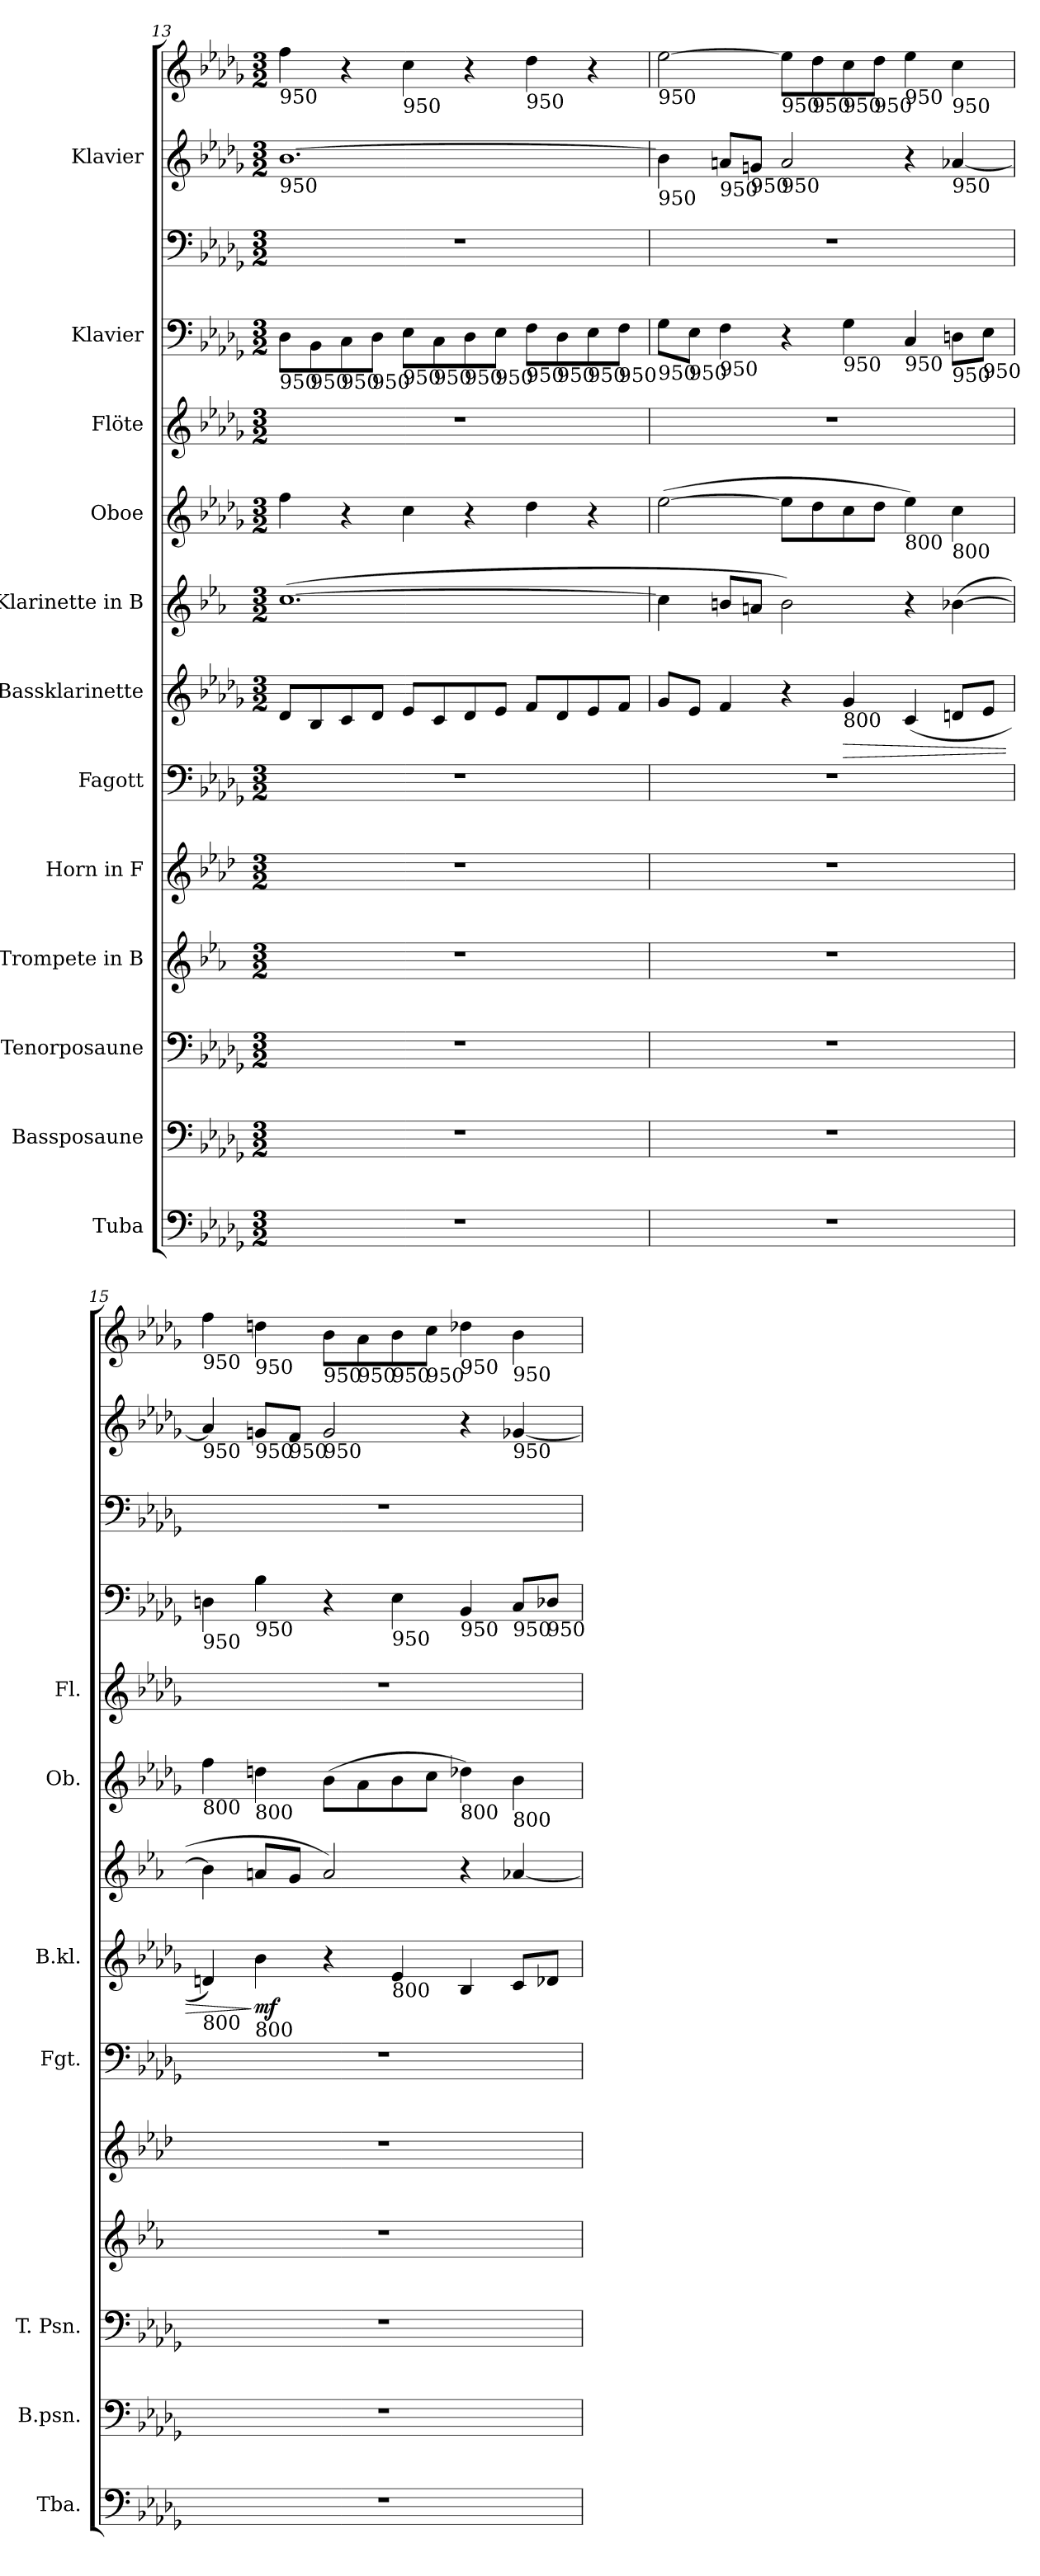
**kern	**kern	**kern	**kern	**kern	**kern	**kern	**dynam	**kern	**kern	**kern	**kern	**kern	**kern	**kern
*part12	*part11	*part10	*part9	*part8	*part7	*part6	*part6	*part5	*part4	*part3	*part2	*part2	*part1	*part1
*staff14	*staff13	*staff12	*staff11	*staff10	*staff9	*staff8	*staff8	*staff7	*staff6	*staff5	*staff4	*staff3	*staff2	*staff1
*I"Tuba	*I"Bassposaune	*I"Tenorposaune	*I"Trompete in B	*I"Horn in F	*I"Fagott	*I"Bassklarinette	*	*I"Klarinette in B	*I"Oboe	*I"Flöte	*I"Klavier	*	*I"Klavier	*
*I'Tba.	*I'B.psn.	*I'T. Psn.	*	*	*I'Fgt.	*I'B.kl.	*	*	*I'Ob.	*I'Fl.	*	*	*	*
*clefF4	*clefF4	*clefF4	*clefG2	*clefG2	*clefF4	*clefG2	*	*clefG2	*clefG2	*clefG2	*clefF4	*clefF4	*clefG2	*clefG2
*	*	*	*ITrd1c2	*ITrd4c7	*	*ITrd8c14	*	*ITrd1c2	*	*	*	*	*	*
*k[b-e-a-d-g-]	*k[b-e-a-d-g-]	*k[b-e-a-d-g-]	*k[b-e-a-d-g-]	*k[b-e-a-d-g-]	*k[b-e-a-d-g-]	*k[b-e-a-d-g-]	*	*k[b-e-a-d-g-]	*k[b-e-a-d-g-]	*k[b-e-a-d-g-]	*k[b-e-a-d-g-]	*k[b-e-a-d-g-]	*k[b-e-a-d-g-]	*k[b-e-a-d-g-]
*M3/2	*M3/2	*M3/2	*M3/2	*M3/2	*M3/2	*M3/2	*	*M3/2	*M3/2	*M3/2	*M3/2	*M3/2	*M3/2	*M3/2
=13	=13	=13	=13	=13	=13	=13	=13	=13	=13	=13	=13	=13	=13	=13
!	!	!	!	!	!	!	!	!	!	!	!	!	!	!LO:TX:b:t=950
!	!	!	!	!	!	!	!	!	!	!	!	!	!LO:TX:b:t=950	!
!	!	!	!	!	!	!	!	!	!	!	!LO:TX:b:t=950	!	!	!
1.r	1.r	1.r	1.r	1.r	1.r	8D-/L	.	(>[1.b-	4ff\	1.r	8D-\L	1.r	[1.b-	4ff\
!	!	!	!	!	!	!	!	!	!	!	!LO:TX:b:t=950	!	!	!
.	.	.	.	.	.	8BB-/	.	.	.	.	8BB-\	.	.	.
!	!	!	!	!	!	!	!	!	!	!	!LO:TX:b:t=950	!	!	!
.	.	.	.	.	.	8C/	.	.	4r	.	8C\	.	.	4r
!	!	!	!	!	!	!	!	!	!	!	!LO:TX:b:t=950	!	!	!
.	.	.	.	.	.	8D-/J	.	.	.	.	8D-\J	.	.	.
!	!	!	!	!	!	!	!	!	!	!	!	!	!	!LO:TX:b:t=950
!	!	!	!	!	!	!	!	!	!	!	!LO:TX:b:t=950	!	!	!
.	.	.	.	.	.	8E-/L	.	.	4cc\	.	8E-\L	.	.	4cc\
!	!	!	!	!	!	!	!	!	!	!	!LO:TX:b:t=950	!	!	!
.	.	.	.	.	.	8C/	.	.	.	.	8C\	.	.	.
!	!	!	!	!	!	!	!	!	!	!	!LO:TX:b:t=950	!	!	!
.	.	.	.	.	.	8D-/	.	.	4r	.	8D-\	.	.	4r
!	!	!	!	!	!	!	!	!	!	!	!LO:TX:b:t=950	!	!	!
.	.	.	.	.	.	8E-/J	.	.	.	.	8E-\J	.	.	.
!	!	!	!	!	!	!	!	!	!	!	!	!	!	!LO:TX:b:t=950
!	!	!	!	!	!	!	!	!	!	!	!LO:TX:b:t=950	!	!	!
.	.	.	.	.	.	8F/L	.	.	4dd-\	.	8F\L	.	.	4dd-\
!	!	!	!	!	!	!	!	!	!	!	!LO:TX:b:t=950	!	!	!
.	.	.	.	.	.	8D-/	.	.	.	.	8D-\	.	.	.
!	!	!	!	!	!	!	!	!	!	!	!LO:TX:b:t=950	!	!	!
.	.	.	.	.	.	8E-/	.	.	4r	.	8E-\	.	.	4r
!	!	!	!	!	!	!	!	!	!	!	!LO:TX:b:t=950	!	!	!
.	.	.	.	.	.	8F/J	.	.	.	.	8F\J	.	.	.
=14	=14	=14	=14	=14	=14	=14	=14	=14	=14	=14	=14	=14	=14	=14
!	!	!	!	!	!	!	!	!	!	!	!	!	!	!LO:TX:b:t=950
!	!	!	!	!	!	!	!	!	!	!	!	!	!LO:TX:b:t=950	!
!	!	!	!	!	!	!	!	!	!	!	!LO:TX:b:t=950	!	!	!
1.r	1.r	1.r	1.r	1.r	1.r	8G-/L	.	4b-\]	(>[2ee-\	1.r	8G-\L	1.r	4b-\]	[2ee-\
!	!	!	!	!	!	!	!	!	!	!	!LO:TX:b:t=950	!	!	!
.	.	.	.	.	.	8E-/J	.	.	.	.	8E-\J	.	.	.
!	!	!	!	!	!	!	!	!	!	!	!	!	!LO:TX:b:t=950	!
!	!	!	!	!	!	!	!	!	!	!	!LO:TX:b:t=950	!	!	!
.	.	.	.	.	.	4F/	.	8an/L	.	.	4F\	.	8an/L	.
!	!	!	!	!	!	!	!	!	!	!	!	!	!LO:TX:b:t=950	!
.	.	.	.	.	.	.	.	8gn/J	.	.	.	.	8gn/J	.
!	!	!	!	!	!	!	!	!	!	!	!	!	!	!LO:TX:b:t=950
!	!	!	!	!	!	!	!	!	!	!	!	!	!LO:TX:b:t=950	!
.	.	.	.	.	.	4r	.	2a\)	8ee-\L]	.	4r	.	2a/	8ee-\L]
!	!	!	!	!	!	!	!	!	!	!	!	!	!	!LO:TX:b:t=950
.	.	.	.	.	.	.	.	.	8dd-\	.	.	.	.	8dd-\
!	!	!	!	!	!	!	!	!	!	!	!	!	!	!LO:TX:b:t=950
!	!	!	!	!	!	!	!	!	!	!	!LO:TX:b:t=950	!	!	!
!	!	!	!	!	!	!LO:TX:b:t=800	!	!	!	!	!	!	!	!
!	!	!	!	!	!	!	!LO:HP:b	!	!	!	!	!	!	!
.	.	.	.	.	.	4G-/	>	.	8cc\	.	4G-\	.	.	8cc\
!	!	!	!	!	!	!	!	!	!	!	!	!	!	!LO:TX:b:t=950
.	.	.	.	.	.	.	.	.	8dd-\J	.	.	.	.	8dd-\J
!	!	!	!	!	!	!	!	!	!	!	!	!	!	!LO:TX:b:t=950
!	!	!	!	!	!	!	!	!	!	!	!LO:TX:b:t=950	!	!	!
!	!	!	!	!	!	!	!	!	!LO:TX:b:t=800	!	!	!	!	!
.	.	.	.	.	.	(<4C/	.	4r	4ee-\)	.	4C/	.	4r	4ee-\
!	!	!	!	!	!	!	!	!	!	!	!	!	!	!LO:TX:b:t=950
!	!	!	!	!	!	!	!	!	!	!	!	!	!LO:TX:b:t=950	!
!	!	!	!	!	!	!	!	!	!	!	!LO:TX:b:t=950	!	!	!
!	!	!	!	!	!	!	!	!	!LO:TX:b:t=800	!	!	!	!	!
.	.	.	.	.	.	8Dn/L	.	(>[4a-X\	4cc\	.	8Dn\L	.	[4a-X/	4cc\
!	!	!	!	!	!	!	!	!	!	!	!LO:TX:b:t=950	!	!	!
.	.	.	.	.	.	8E-/J	.	.	.	.	8E-\J	.	.	.
!!LO:PB:g=z
=15	=15	=15	=15	=15	=15	=15	=15	=15	=15	=15	=15	=15	=15	=15
!	!	!	!	!	!	!	!	!	!	!	!	!	!	!LO:TX:b:t=950
!	!	!	!	!	!	!	!	!	!	!	!	!	!LO:TX:b:t=950	!
!	!	!	!	!	!	!	!	!	!	!	!LO:TX:b:t=950	!	!	!
!	!	!	!	!	!	!	!	!	!LO:TX:b:t=800	!	!	!	!	!
!	!	!	!	!	!	!LO:TX:b:t=800	!	!	!	!	!	!	!	!
1.r	1.r	1.r	1.r	1.r	1.r	4Dn/)	.	4a-\]	4ff\	1.r	4Dn\	1.r	4a-/]	4ff\
!	!	!	!	!	!	!	!	!	!	!	!	!	!	!LO:TX:b:t=950
!	!	!	!	!	!	!	!	!	!	!	!	!	!LO:TX:b:t=950	!
!	!	!	!	!	!	!	!	!	!	!	!LO:TX:b:t=950	!	!	!
!	!	!	!	!	!	!	!	!	!LO:TX:b:t=800	!	!	!	!	!
!	!	!	!	!	!	!LO:TX:b:t=800	!	!	!	!	!	!	!	!
!	!	!	!	!	!	!	!LO:DY:n=1:b	!	!	!	!	!	!	!
.	.	.	.	.	.	4B-\	] mf	8gn/L	4ddn\	.	4B-\	.	8gn/L	4ddn\
!	!	!	!	!	!	!	!	!	!	!	!	!	!LO:TX:b:t=950	!
.	.	.	.	.	.	.	.	8f/J	.	.	.	.	8f/J	.
!	!	!	!	!	!	!	!	!	!	!	!	!	!	!LO:TX:b:t=950
!	!	!	!	!	!	!	!	!	!	!	!	!	!LO:TX:b:t=950	!
.	.	.	.	.	.	4r	.	2g/)	(>8b-\L	.	4r	.	2g/	8b-\L
!	!	!	!	!	!	!	!	!	!	!	!	!	!	!LO:TX:b:t=950
.	.	.	.	.	.	.	.	.	8a-\	.	.	.	.	8a-\
!	!	!	!	!	!	!	!	!	!	!	!	!	!	!LO:TX:b:t=950
!	!	!	!	!	!	!	!	!	!	!	!LO:TX:b:t=950	!	!	!
!	!	!	!	!	!	!LO:TX:b:t=800	!	!	!	!	!	!	!	!
.	.	.	.	.	.	4E-/	.	.	8b-\	.	4E-\	.	.	8b-\
!	!	!	!	!	!	!	!	!	!	!	!	!	!	!LO:TX:b:t=950
.	.	.	.	.	.	.	.	.	8cc\J	.	.	.	.	8cc\J
!	!	!	!	!	!	!	!	!	!	!	!	!	!	!LO:TX:b:t=950
!	!	!	!	!	!	!	!	!	!	!	!LO:TX:b:t=950	!	!	!
!	!	!	!	!	!	!	!	!	!LO:TX:b:t=800	!	!	!	!	!
.	.	.	.	.	.	4BB-/	.	4r	4dd-X\)	.	4BB-/	.	4r	4dd-X\
!	!	!	!	!	!	!	!	!	!	!	!	!	!	!LO:TX:b:t=950
!	!	!	!	!	!	!	!	!	!	!	!	!	!LO:TX:b:t=950	!
!	!	!	!	!	!	!	!	!	!	!	!LO:TX:b:t=950	!	!	!
!	!	!	!	!	!	!	!	!	!LO:TX:b:t=800	!	!	!	!	!
.	.	.	.	.	.	8C/L	.	[4g-X/	4b-\	.	8C/L	.	[4g-X/	4b-\
!	!	!	!	!	!	!	!	!	!	!	!LO:TX:b:t=950	!	!	!
.	.	.	.	.	.	8D-X/J	.	.	.	.	8D-X/J	.	.	.
=	=	=	=	=	=	=	=	=	=	=	=	=	=	=
*-	*-	*-	*-	*-	*-	*-	*-	*-	*-	*-	*-	*-	*-	*-
